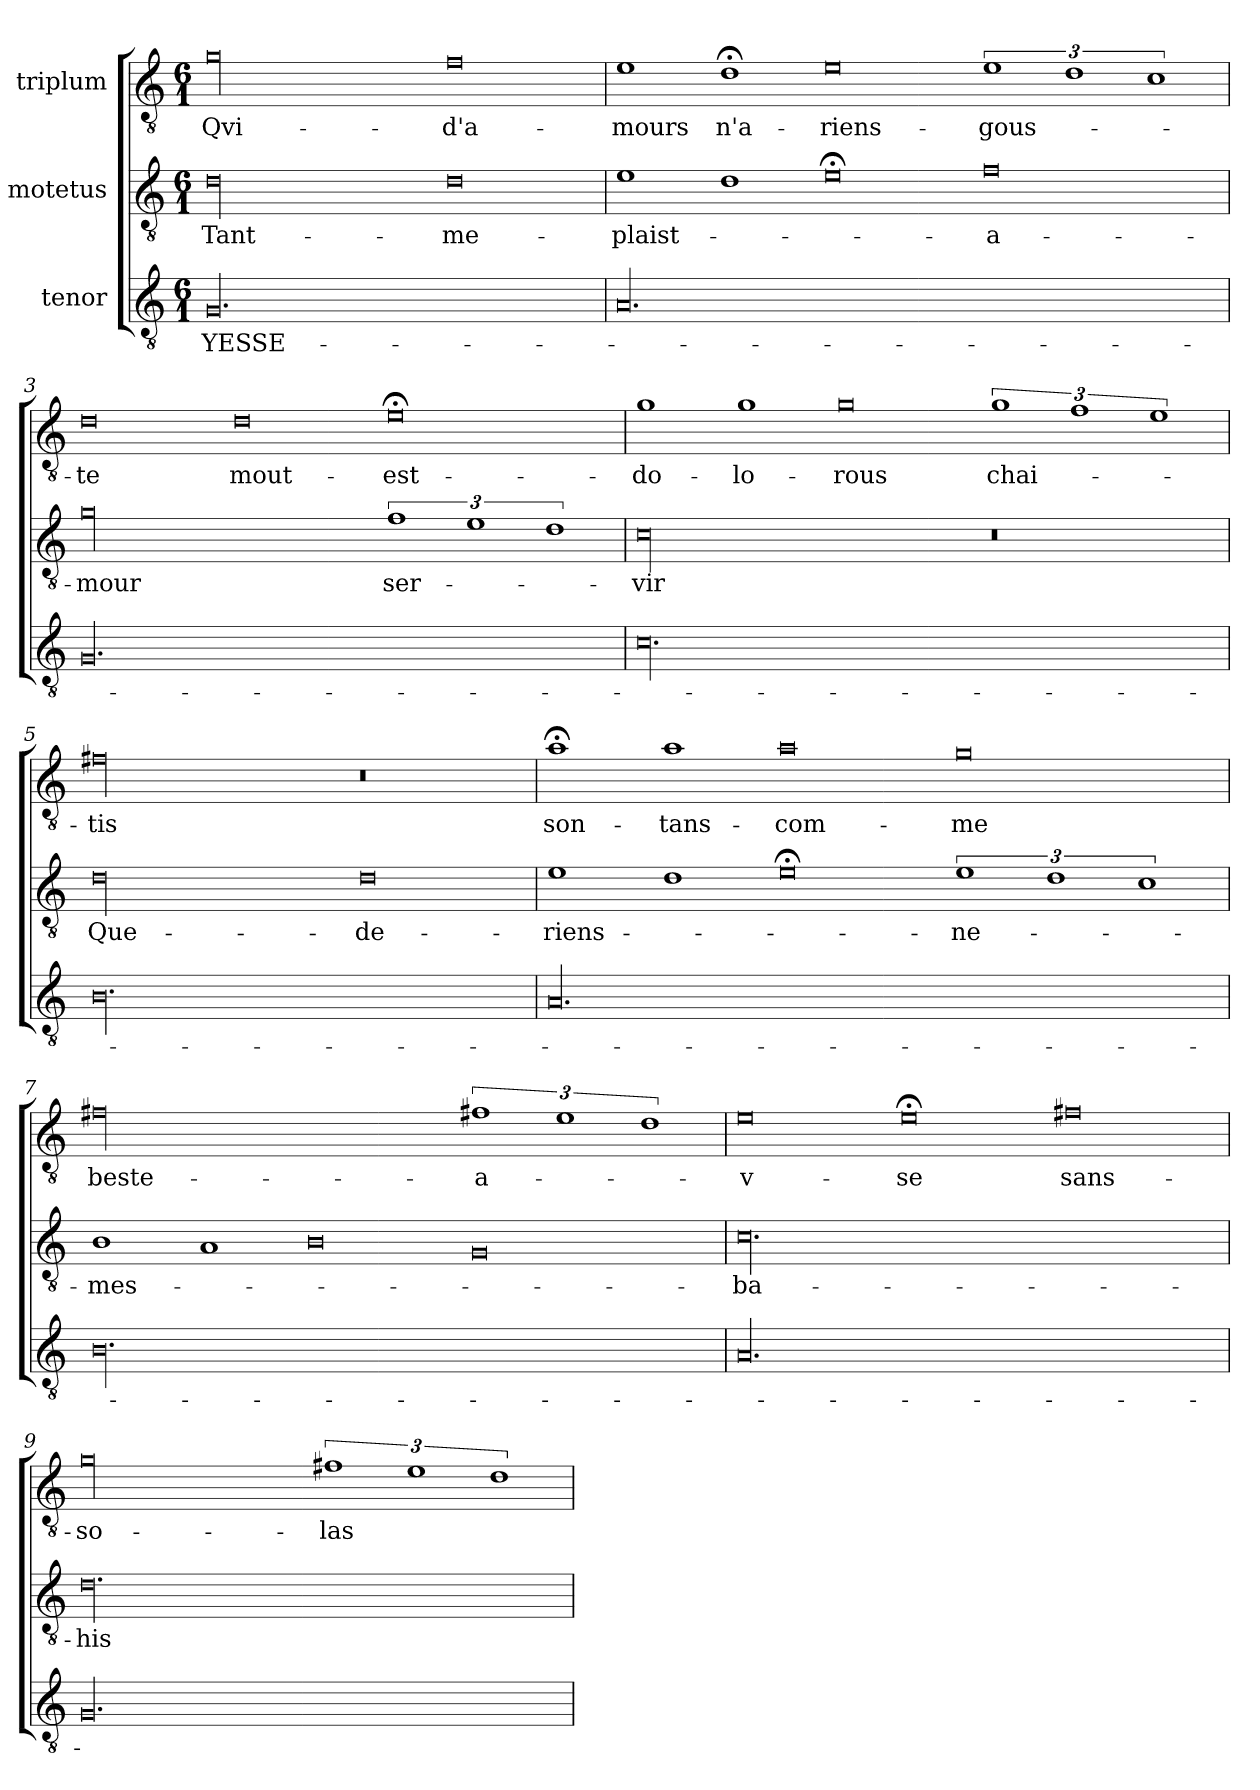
**kern	**text	**kern	**text	**kern	**text
*part3	*part3	*part2	*part2	*part1	*part1
*staff3	*staff3	*staff2	*staff2	*staff1	*staff1
*I"tenor	*	*I"motetus	*	*I"triplum	*
*clefGv2	*	*clefGv2	*	*clefGv2	*
*k[]	*	*k[]	*	*k[]	*
*C:	*	*C:	*	*C:	*
*M6/1	*	*M6/1	*	*M6/1	*
=1	=1	=1	=1	=1	=1
00.G/	YESSE-	00d\	Tant-	00g\	Qvi-
.	.	0d\	me-	0f\	d'a-
=2	=2	=2	=2	=2	=2
00.A/	.	1e\	plaist-	1e\	-mours
.	.	1d\	.	1d;<\	n'a-
.	.	0e;<\	.	0e\	riens-
.	.	0f\	a-	3%2e\	gous-
.	.	.	.	3%2d\	.
.	.	.	.	3%2c\	.
=3	=3	=3	=3	=3	=3
00.G/	.	00g\	-mour	0d\	-te
.	.	.	.	0d\	mout-
.	.	3%2f\	ser-	0e;<\	est-
.	.	3%2e\	.	.	.
.	.	3%2d\	.	.	.
=4	=4	=4	=4	=4	=4
00.c\	.	00c\	-vir	1g\	do-
.	.	.	.	1g\	-lo-
.	.	.	.	0g\	-rous
.	.	0r	.	3%2g\	chai-
.	.	.	.	3%2f\	.
.	.	.	.	3%2e\	.
=5	=5	=5	=5	=5	=5
00.B\	.	00d\	Que-	00f#X\	-tis
.	.	0d\	de-	0r	.
=6	=6	=6	=6	=6	=6
00.A/	.	1e\	riens-	1a;<\	son-
.	.	1d\	.	1a\	tans-
.	.	0e;<\	.	0a\	com-
.	.	3%2e\	ne-	0g\	-me
.	.	3%2d\	.	.	.
.	.	3%2c\	.	.	.
=7	=7	=7	=7	=7	=7
00.B\	.	1B\	mes-	00f#X\	beste-
.	.	1A/	.	.	.
.	.	0B\	.	.	.
.	.	0G/	.	3%2f#X\	a-
.	.	.	.	3%2e\	.
.	.	.	.	3%2d\	.
=8	=8	=8	=8	=8	=8
00.A/	.	00.c\	-ba-	0e\	v-
.	.	.	.	0e;<\	-se
.	.	.	.	0f#X\	sans-
=9	=9	=9	=9	=9	=9
00.G/	.	00.d\	-his	00g\	so-
.	.	.	.	3%2f#X\	-las
.	.	.	.	3%2e\	.
.	.	.	.	3%2d\	.
=	=	=	=	=	=
*-	*-	*-	*-	*-	*-
